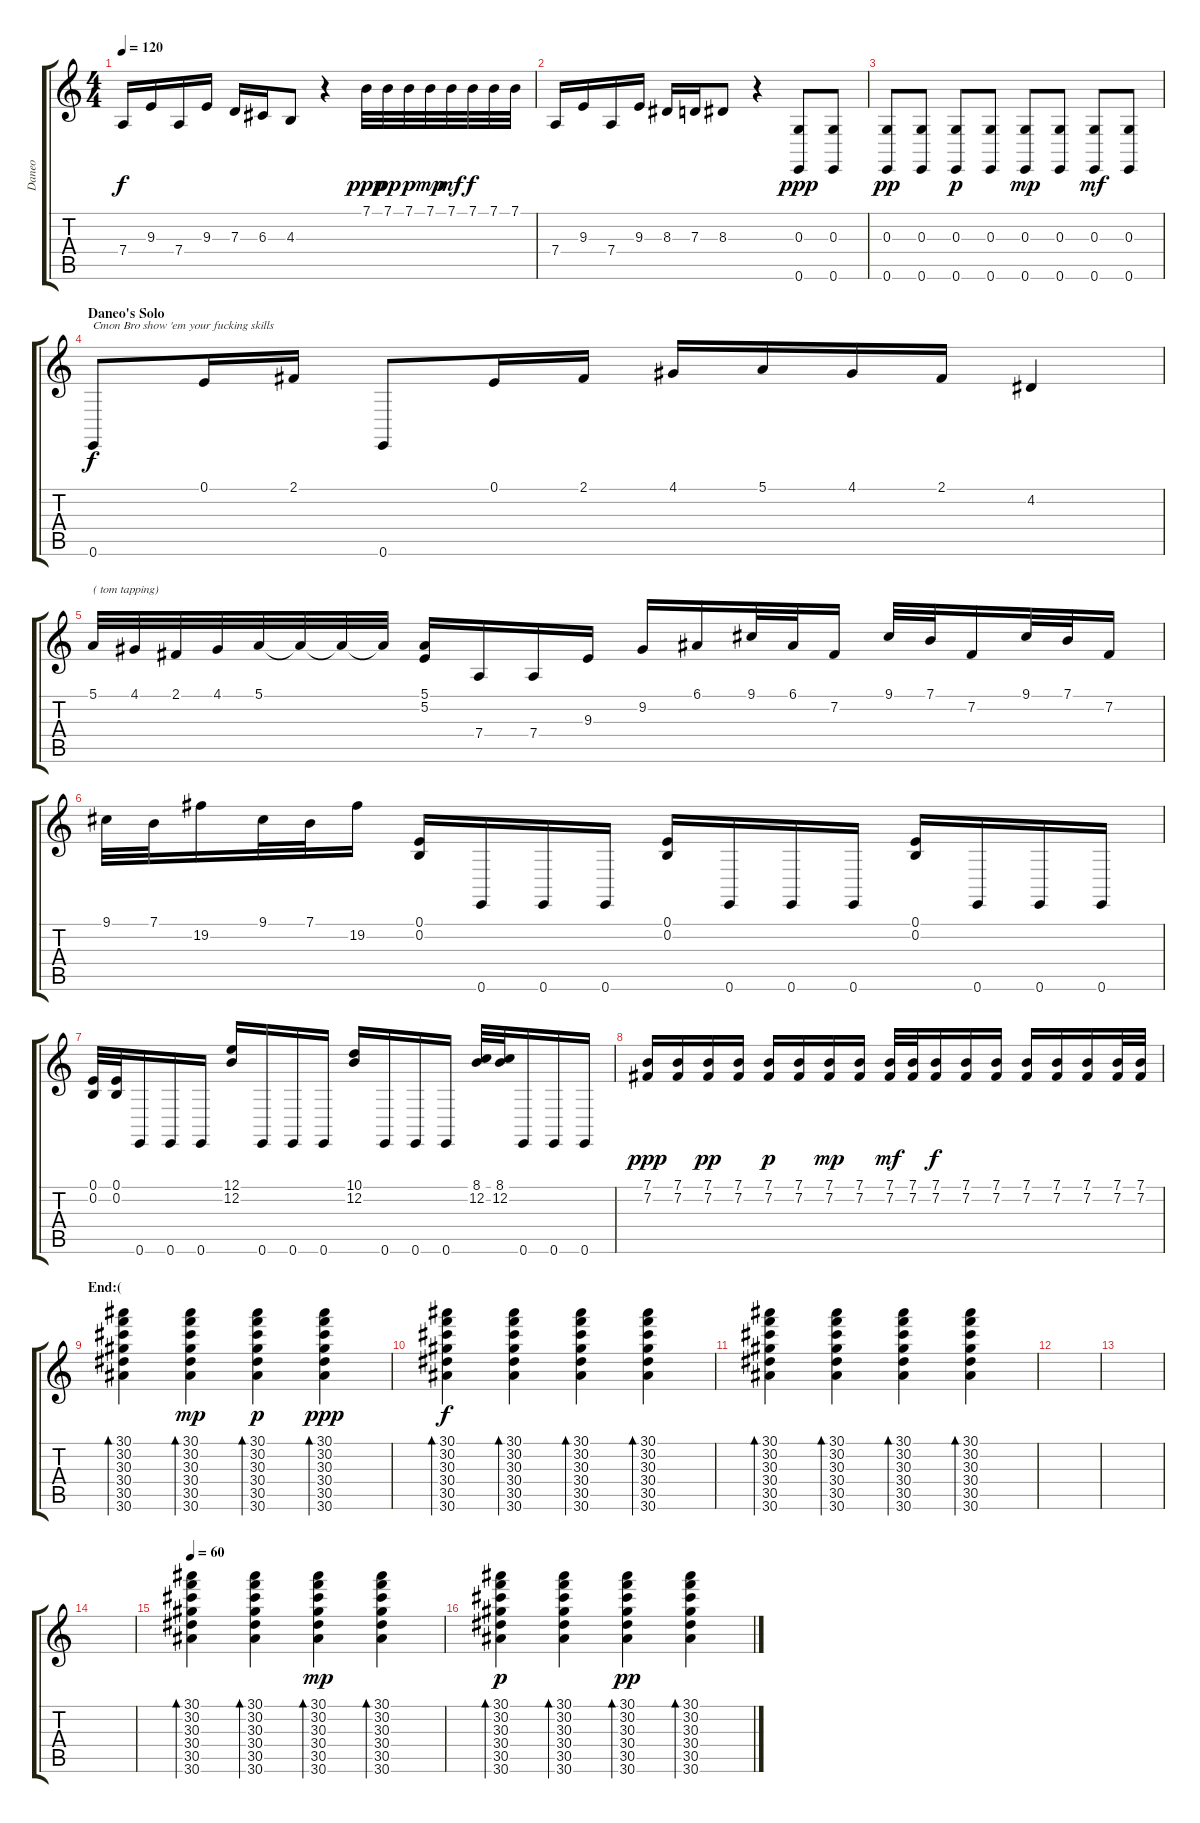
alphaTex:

\track ("Daneo" "Daneo") {instrument melodictom}
\staff {score tabs}
\tuning (E4 B3 G3 D3 A2 E2) {hide}
\ts (4 4)
\tempo 120
\clef g2
\ks c
7.4.16{dy f} 9.3.16 7.4.16 9.3.16 7.3.16 6.3.16 4.3.8 r.4 7.1.32{dy ppp} 7.1.32{dy pp} 7.1.32{dy p} 7.1.32{dy mp} 7.1.32{dy mf} 7.1.32{dy f} 7.1.32 7.1.32 |
7.4.16 9.3.16 7.4.16 9.3.16 8.3.16 7.3.16 8.3.8 r.4 (0.3 0.6).8{dy ppp} (0.3 0.6).8 |
(0.3 0.6).8{dy pp} (0.3 0.6).8 (0.3 0.6).8{dy p} (0.3 0.6).8 (0.3 0.6).8{dy mp} (0.3 0.6).8 (0.3 0.6).8{dy mf} (0.3 0.6).8 |
\section ("" "Daneo's Solo")
0.6.8{txt "Cmon Bro show 'em your fucking skills" dy f} 0.1.16 2.1.16 0.6.8 0.1.16 2.1.16 4.1.16 5.1.16 4.1.16 2.1.16 4.2.4 |
5.1.32{txt "( tom tapping)"} 4.1.32 2.1.32 4.1.32 5.1.32 5.1{t}.32 5.1{t}.32 5.1{t}.32 (5.1 5.2).16 7.4.16 7.4.16 9.3.16 9.2.16 6.1.16 9.1.32 6.1.32 7.2.16 9.1.32 7.1.32 7.2.16 9.1.32 7.1.32 7.2.16 |
9.1.32 7.1.32 19.2.16 9.1.32 7.1.32 19.2.16 (0.1 0.2).16 0.6.16 0.6.16 0.6.16 (0.1 0.2).16 0.6.16 0.6.16 0.6.16 (0.1 0.2).16 0.6.16 0.6.16 0.6.16 |
(0.1 0.2).32 (0.1 0.2).32 0.6.16 0.6.16 0.6.16 (12.1 12.2).16 0.6.16 0.6.16 0.6.16 (10.1 12.2).16 0.6.16 0.6.16 0.6.16 (8.1 12.2).32 (8.1 12.2).32 0.6.16 0.6.16 0.6.16 |
(7.1 7.2).16{dy ppp} (7.1 7.2).16 (7.1 7.2).16{dy pp} (7.1 7.2).16 (7.1 7.2).16{dy p} (7.1 7.2).16 (7.1 7.2).16{dy mp} (7.1 7.2).16 (7.1 7.2).32{dy mf} (7.1 7.2).32 (7.1 7.2).16{dy f} (7.1 7.2).16 (7.1 7.2).16 (7.1 7.2).16 (7.1 7.2).16 (7.1 7.2).16 (7.1 7.2).32 (7.1 7.2).32 |
\section ("" "End:(")
(30.1 30.2 30.3 30.4 30.5 30.6).4{bd 480 volume 0} (30.1 30.2 30.3 30.4 30.5 30.6).4{bd 480 dy mp} (30.1 30.2 30.3 30.4 30.5 30.6).4{bd 480 dy p} (30.1 30.2 30.3 30.4 30.5 30.6).4{bd 480 dy ppp} |
(30.1 30.2 30.3 30.4 30.5 30.6).4{bd 480 dy f} (30.1 30.2 30.3 30.4 30.5 30.6).4{bd 480} (30.1 30.2 30.3 30.4 30.5 30.6).4{bd 480} (30.1 30.2 30.3 30.4 30.5 30.6).4{bd 480} |
(30.1 30.2 30.3 30.4 30.5 30.6).4{bd 480} (30.1 30.2 30.3 30.4 30.5 30.6).4{bd 480} (30.1 30.2 30.3 30.4 30.5 30.6).4{bd 480} (30.1 30.2 30.3 30.4 30.5 30.6).4{bd 480} |
|
|
|
\tempo 60
(30.1 30.2 30.3 30.4 30.5 30.6).4{bd 480} (30.1 30.2 30.3 30.4 30.5 30.6).4{bd 480} (30.1 30.2 30.3 30.4 30.5 30.6).4{bd 480 dy mp} (30.1 30.2 30.3 30.4 30.5 30.6).4{bd 480} |
(30.1 30.2 30.3 30.4 30.5 30.6).4{bd 480 dy p} (30.1 30.2 30.3 30.4 30.5 30.6).4{bd 480} (30.1 30.2 30.3 30.4 30.5 30.6).4{bd 480 dy pp} (30.1 30.2 30.3 30.4 30.5 30.6).4{bd 480}
